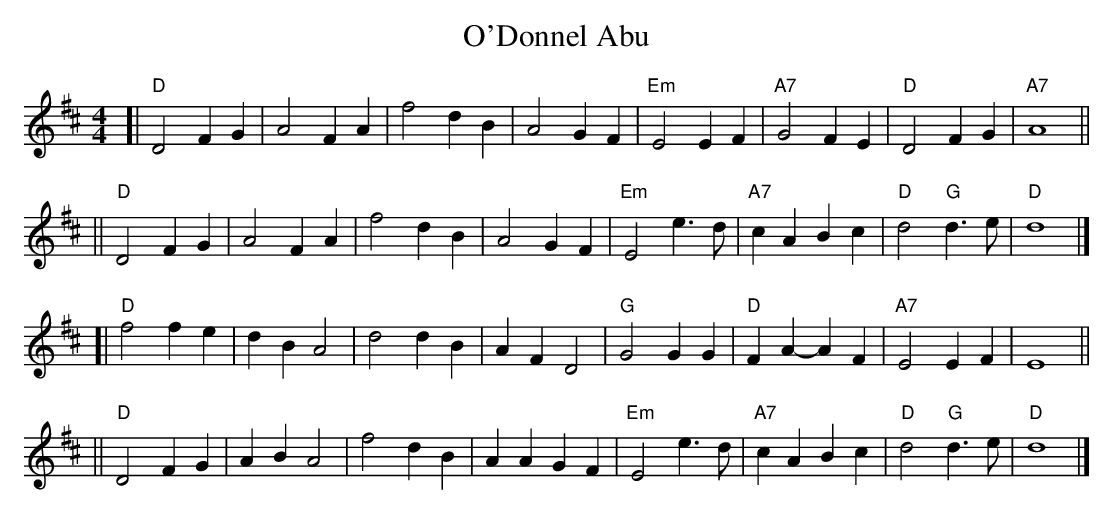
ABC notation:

X:1
T: O'Donnel Abu
M: 4/4
L: 1/4
K: D
[| "D"D2 FG | A2 FA | f2 dB | A2 GF | "Em"E2 EF | "A7"G2 FE | "D"D2 FG | "A7"A4 ||
|| "D"D2 FG | A2 FA | f2 dB | A2 GF | "Em"E2 e>d | "A7"cA Bc | "D"d2 "G"d>e | "D"d4 |]
[| "D"f2 fe | dB A2 | d2 dB | AF D2 | "G"G2 GG | "D"FA- AF | "A7"E2 EF | E4 ||
|| "D"D2 FG | AB A2 | f2 dB | AA GF | "Em"E2 e>d | "A7"cA Bc | "D"d2 "G"d>e | "D"d4 |]
